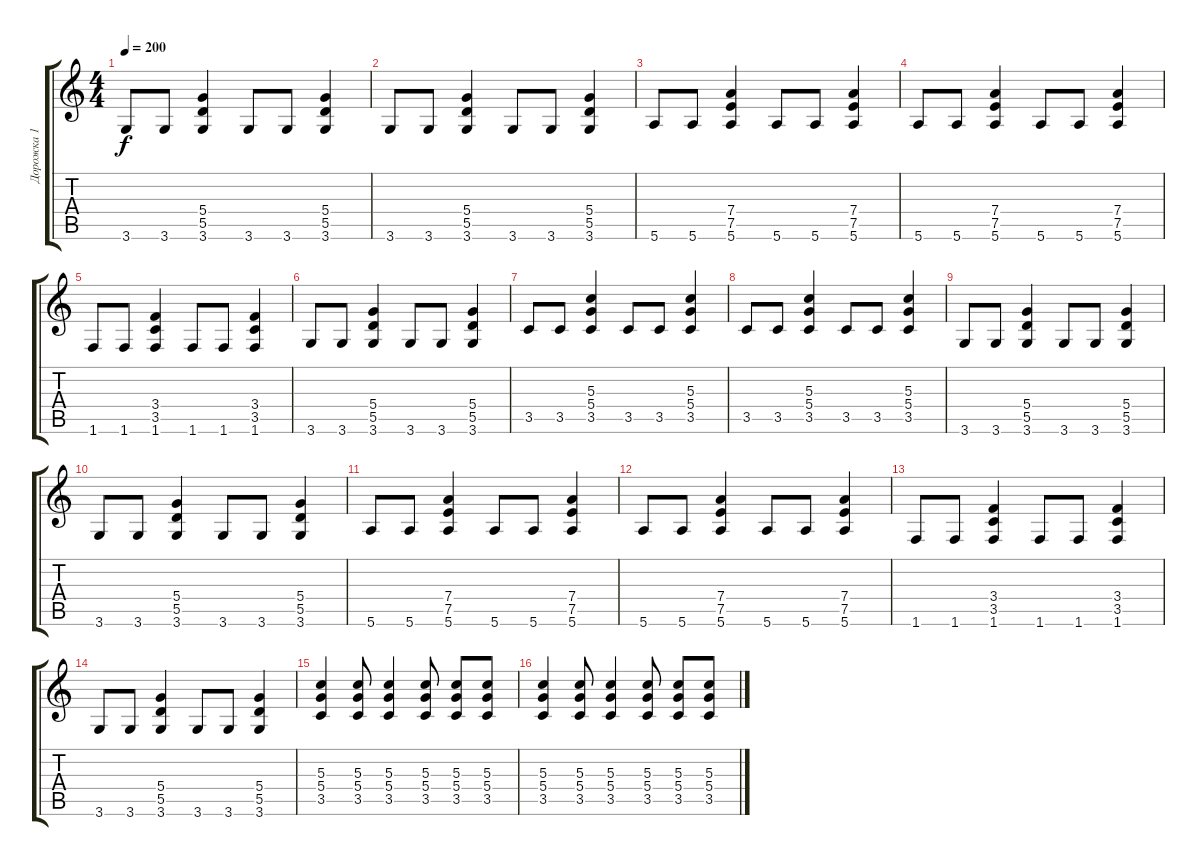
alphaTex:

\track ("Дорожка 1" "Дорожка 1") {instrument distortionguitar}
\staff {score tabs}
\tuning (E4 B3 G3 D3 A2 E2) {hide}
\ts (4 4)
\tempo 200
\clef g2
\ks c
3.6.8{dy f} 3.6.8 (5.4 5.5 3.6).4 3.6.8 3.6.8 (5.4 5.5 3.6).4 |
3.6.8 3.6.8 (5.4 5.5 3.6).4 3.6.8 3.6.8 (5.4 5.5 3.6).4 |
5.6.8 5.6.8 (7.4 7.5 5.6).4 5.6.8 5.6.8 (7.4 7.5 5.6).4 |
5.6.8 5.6.8 (7.4 7.5 5.6).4 5.6.8 5.6.8 (7.4 7.5 5.6).4 |
1.6.8 1.6.8 (3.4 3.5 1.6).4 1.6.8 1.6.8 (3.4 3.5 1.6).4 |
3.6.8 3.6.8 (5.4 5.5 3.6).4 3.6.8 3.6.8 (5.4 5.5 3.6).4 |
3.5.8 3.5.8 (5.3 5.4 3.5).4 3.5.8 3.5.8 (5.3 5.4 3.5).4 |
3.5.8 3.5.8 (5.3 5.4 3.5).4 3.5.8 3.5.8 (5.3 5.4 3.5).4 |
3.6.8 3.6.8 (5.4 5.5 3.6).4 3.6.8 3.6.8 (5.4 5.5 3.6).4 |
3.6.8 3.6.8 (5.4 5.5 3.6).4 3.6.8 3.6.8 (5.4 5.5 3.6).4 |
5.6.8 5.6.8 (7.4 7.5 5.6).4 5.6.8 5.6.8 (7.4 7.5 5.6).4 |
5.6.8 5.6.8 (7.4 7.5 5.6).4 5.6.8 5.6.8 (7.4 7.5 5.6).4 |
1.6.8 1.6.8 (3.4 3.5 1.6).4 1.6.8 1.6.8 (3.4 3.5 1.6).4 |
3.6.8 3.6.8 (5.4 5.5 3.6).4 3.6.8 3.6.8 (5.4 5.5 3.6).4 |
(5.3 5.4 3.5).4 (5.3 5.4 3.5).8 (5.3 5.4 3.5).4 (5.3 5.4 3.5).8 (5.3 5.4 3.5).8 (5.3 5.4 3.5).8 |
(5.3 5.4 3.5).4 (5.3 5.4 3.5).8 (5.3 5.4 3.5).4 (5.3 5.4 3.5).8 (5.3 5.4 3.5).8 (5.3 5.4 3.5).8
